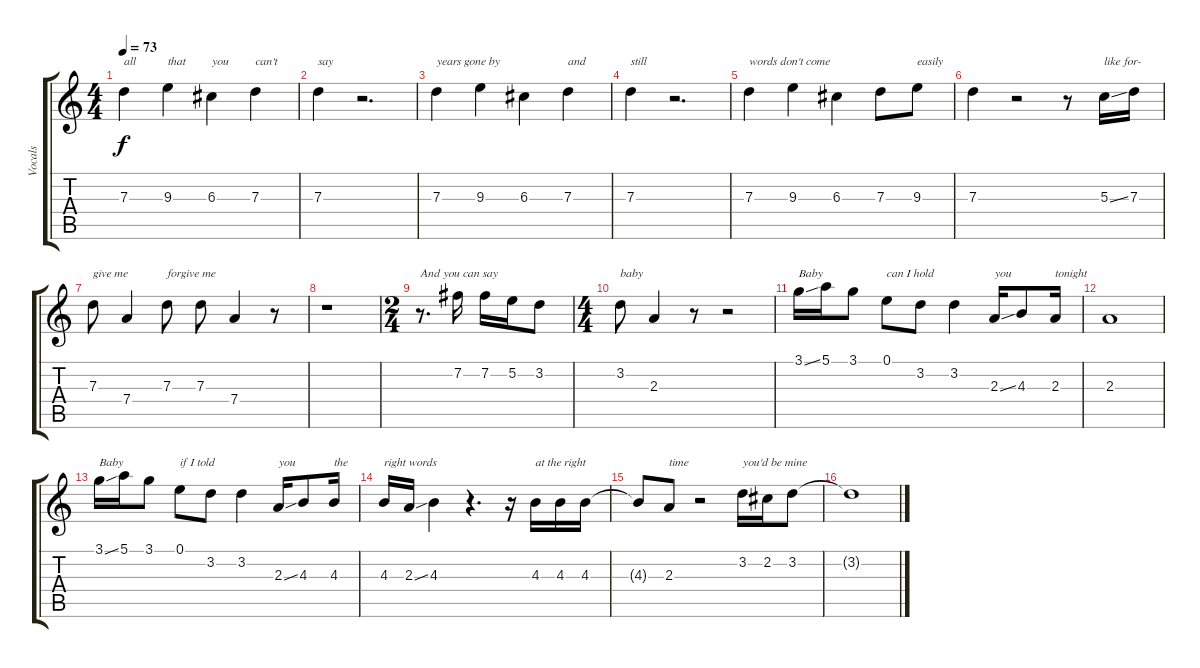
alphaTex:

\track ("Vocals" "Vocals") {instrument electricguitarjazz}
\staff {score tabs}
\tuning (E4 B3 G3 D3 A2 E2) {hide}
\ts (4 4)
\tempo 73
\clef g2
\ks c
7.3.4{txt "all" dy f} 9.3.4{txt "that"} 6.3.4{txt "you"} 7.3.4{txt "can't"} |
7.3.4{txt "say"} r.2{d} |
7.3.4{txt "years gone by"} 9.3.4 6.3.4 7.3.4{txt "and"} |
7.3.4{txt "still"} r.2{d} |
7.3.4{txt "words don't come"} 9.3.4 6.3.4 7.3.8 9.3.8{txt "easily"} |
7.3.4 r.2 r.8 5.3{ss}.16{txt "like for-"} 7.3.16 |
7.3.8{txt "give me"} 7.4.4 7.3.8{txt "forgive me"} 7.3.8 7.4.4 r.8 |
r.1 |
\ts (2 4)
r.8{d txt "And you can say"} 7.2.16 7.2.16 5.2.16 3.2.8 |
\ts (4 4)
3.2.8{txt "baby"} 2.3.4 r.8 r.2 |
3.1{ss}.16{txt "Baby"} 5.1.16 3.1.8 0.1.8{txt "can I hold"} 3.2.8 3.2.4 2.3{ss}.16{txt "you"} 4.3.8 2.3.16{txt "tonight"} |
2.3.1 |
3.1{ss}.16{txt "Baby"} 5.1.16 3.1.8 0.1.8{txt "if I told"} 3.2.8 3.2.4 2.3{ss}.16{txt "you"} 4.3.8 4.3.16{txt "the"} |
4.3.16{txt "right words"} 2.3{ss}.16 4.3.4 r.4{d} r.16 4.3.16{txt "at the right"} 4.3.16 4.3.16 |
4.3{t}.8 2.3.8{txt "time"} r.2 3.2.16{txt "you'd be mine"} 2.2.16 3.2.8 |
3.2{t}.1
